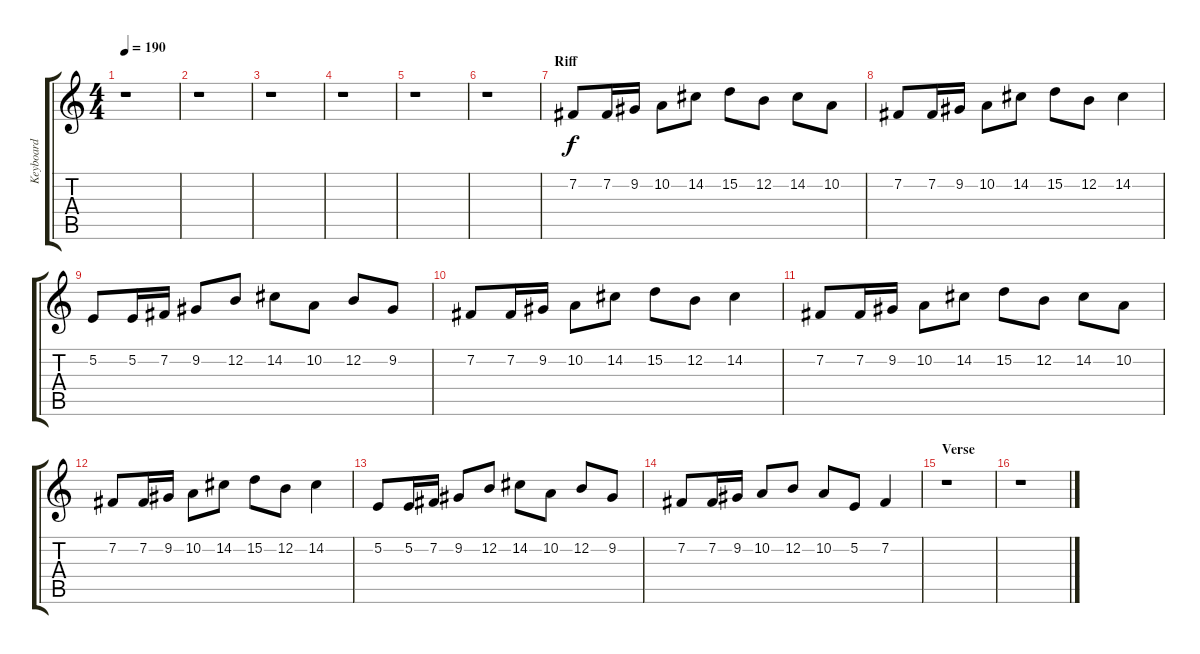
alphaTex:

\track ("Keyboard" "Keyboard") {instrument harpsichord}
\staff {score tabs}
\tuning (E4 B3 G3 D3 A2 E2) {hide}
\ts (4 4)
\tempo 190
\clef g2
\ks c
r.1{dy f} |
r.1 |
r.1 |
r.1 |
r.1 |
r.1 |
\section ("" "Riff")
7.2.8 7.2.16 9.2.16 10.2.8 14.2.8 15.2.8 12.2.8 14.2.8 10.2.8 |
7.2.8 7.2.16 9.2.16 10.2.8 14.2.8 15.2.8 12.2.8 14.2.4 |
5.2.8 5.2.16 7.2.16 9.2.8 12.2.8 14.2.8 10.2.8 12.2.8 9.2.8 |
7.2.8 7.2.16 9.2.16 10.2.8 14.2.8 15.2.8 12.2.8 14.2.4 |
7.2.8 7.2.16 9.2.16 10.2.8 14.2.8 15.2.8 12.2.8 14.2.8 10.2.8 |
7.2.8 7.2.16 9.2.16 10.2.8 14.2.8 15.2.8 12.2.8 14.2.4 |
5.2.8 5.2.16 7.2.16 9.2.8 12.2.8 14.2.8 10.2.8 12.2.8 9.2.8 |
7.2.8 7.2.16 9.2.16 10.2.8 12.2.8 10.2.8 5.2.8 7.2.4 |
\section ("" "Verse")
r.1 |
r.1
